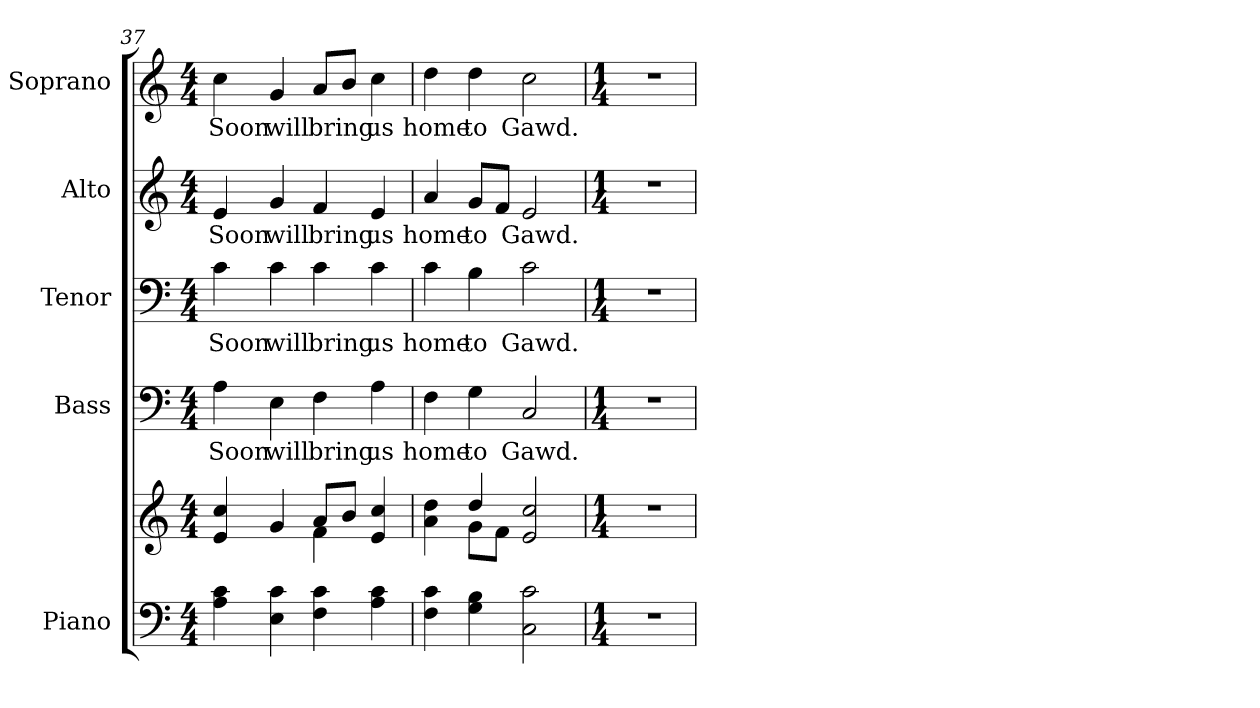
**kern	**kern	**kern	**text	**kern	**text	**kern	**text	**kern	**text
*part5	*part5	*part4	*part4	*part3	*part3	*part2	*part2	*part1	*part1
*staff6	*staff5	*staff4	*staff4	*staff3	*staff3	*staff2	*staff2	*staff1	*staff1
*I"Piano	*	*I"Bass	*	*I"Tenor	*	*I"Alto	*	*I"Soprano	*
*I'Pno.	*	*I'B.	*	*I'T.	*	*I'A.	*	*I'S.	*
!!LO:PB:g=z
*clefF4	*clefG2	*clefF4	*	*clefF4	*	*clefG2	*	*clefG2	*
*k[]	*k[]	*k[]	*	*k[]	*	*k[]	*	*k[]	*
*C:	*C:	*C:	*	*C:	*	*C:	*	*C:	*
*M4/4	*M4/4	*M4/4	*	*M4/4	*	*M4/4	*	*M4/4	*
=37	=37	=37	=37	=37	=37	=37	=37	=37	=37
*	*^	*	*	*	*	*	*	*	*
!	!	!	!	!LO:LY:b:color=#000000	!	!	!	!	!	!
!	!	!	!	!	!	!LO:LY:b:color=#000000	!	!	!	!
!	!	!	!	!	!	!	!	!LO:LY:b:color=#000000	!	!
!	!	!	!	!	!	!	!	!	!	!LO:LY:b:color=#000000
4Ai\ 4ci	4ei/ 4cci	2ryy	4Ai\	Soon	4ci\	Soon	4ei/	Soon	4cci\	Soon
!	!	!	!	!LO:LY:b:color=#000000	!	!	!	!	!	!
!	!	!	!	!	!	!LO:LY:b:color=#000000	!	!	!	!
!	!	!	!	!	!	!	!	!LO:LY:b:color=#000000	!	!
!	!	!	!	!	!	!	!	!	!	!LO:LY:b:color=#000000
4Ei\ 4ci	4gi/	.	4Ei\	will	4ci\	will	4gi/	will	4gi/	will
!	!	!	!	!LO:LY:b:color=#000000	!	!	!	!	!	!
!	!	!	!	!	!	!LO:LY:b:color=#000000	!	!	!	!
!	!	!	!	!	!	!	!	!LO:LY:b:color=#000000	!	!
!	!	!	!	!	!	!	!	!	!	!LO:LY:b:color=#000000
4Fi\ 4ci	8ai/L	4fi\	4Fi\	bring	4ci\	bring	4fi/	bring	8ai/L	bring
.	8bi/J	.	.	.	.	.	.	.	8bi/J	.
!	!	!	!	!LO:LY:b:color=#000000	!	!	!	!	!	!
!	!	!	!	!	!	!LO:LY:b:color=#000000	!	!	!	!
!	!	!	!	!	!	!	!	!LO:LY:b:color=#000000	!	!
!	!	!	!	!	!	!	!	!	!	!LO:LY:b:color=#000000
4Ai\ 4ci	4ei/ 4cci	4ryy	4Ai\	us	4ci\	us	4ei/	us	4cci\	us
=38	=38	=38	=38	=38	=38	=38	=38	=38	=38	=38
!	!	!	!	!LO:LY:b:color=#000000	!	!	!	!	!	!
!	!	!	!	!	!	!LO:LY:b:color=#000000	!	!	!	!
!	!	!	!	!	!	!	!	!LO:LY:b:color=#000000	!	!
!	!	!	!	!	!	!	!	!	!	!LO:LY:b:color=#000000
4Fi\ 4ci	4ai\ 4ddi	4ryy	4Fi\	home	4ci\	home	4ai/	home	4ddi\	home
!	!	!	!	!LO:LY:b:color=#000000	!	!	!	!	!	!
!	!	!	!	!	!	!LO:LY:b:color=#000000	!	!	!	!
!	!	!	!	!	!	!	!	!LO:LY:b:color=#000000	!	!
!	!	!	!	!	!	!	!	!	!	!LO:LY:b:color=#000000
4Gi\ 4Bi	4ddi/	8gi\L	4Gi\	to	4Bi\	to	8gi/L	to	4ddi\	to
.	.	8fi\J	.	.	.	.	8fi/J	.	.	.
!	!	!	!	!LO:LY:b:color=#000000	!	!	!	!	!	!
!	!	!	!	!	!	!LO:LY:b:color=#000000	!	!	!	!
!	!	!	!	!	!	!	!	!LO:LY:b:color=#000000	!	!
!	!	!	!	!	!	!	!	!	!	!LO:LY:b:color=#000000
2Ci\ 2ci	2ei/ 2cci	2ryy	2Ci/	Gawd.	2ci\	Gawd.	2ei/	Gawd.	2cci\	Gawd.
*	*v	*v	*	*	*	*	*	*	*	*
!!LO:PB:g=z
=39	=39	=39	=39	=39	=39	=39	=39	=39	=39
*M1/4	*M1/4	*M1/4	*	*M1/4	*	*M1/4	*	*M1/4	*
*	*^	*	*	*	*	*	*	*	*
!LO:N:vis=1	!LO:N:vis=1	!	!LO:N:vis=1	!	!LO:N:vis=1	!	!LO:N:vis=1	!	!LO:N:vis=1	!
*	*v	*v	*	*	*	*	*	*	*	*
4r	4r	4r	.	4r	.	4r	.	4r	.
=	=	=	=	=	=	=	=	=	=
*-	*-	*-	*-	*-	*-	*-	*-	*-	*-
